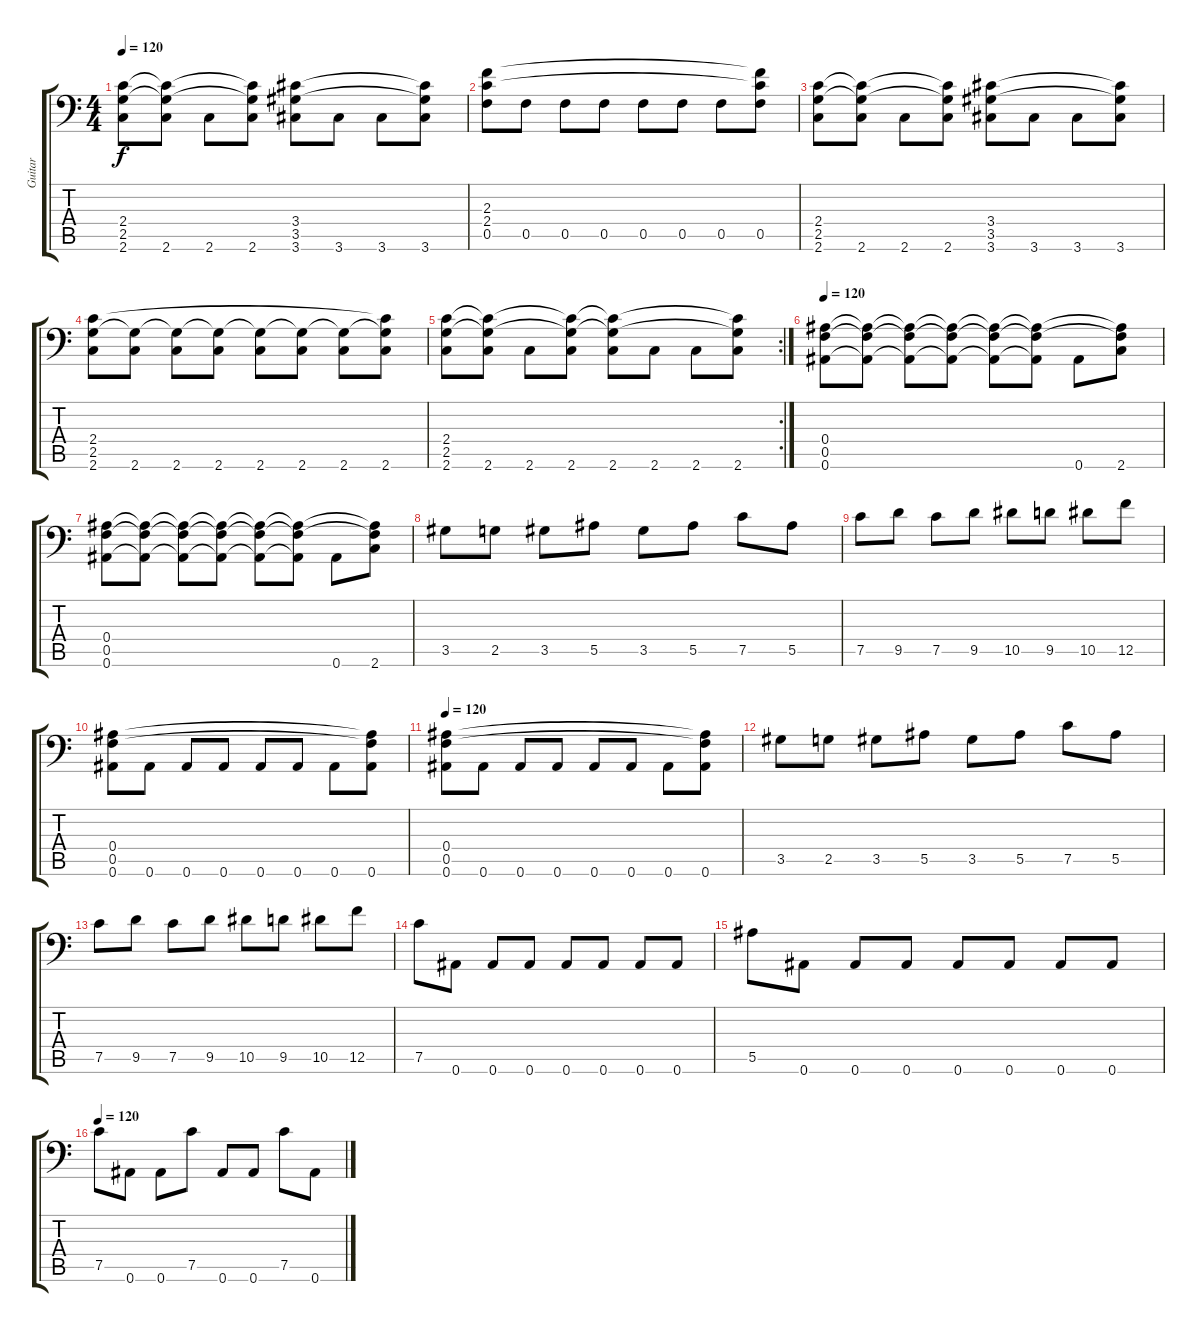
\track ("Guitar" "Guitar") {instrument distortionguitar}
\staff {score tabs}
\tuning (C4 G3 Eb3 Bb2 F2 Bb1) {hide}
\ts (4 4)
\tempo 120
\clef f4
\ks c
(2.4 2.5 2.6).8{dy f} (2.4{t} 2.5{t} 2.6).8 2.6.8 (2.4{t} 2.5{t} 2.6).8 (3.4 3.5 3.6).8 3.6.8 3.6.8 (3.4{t} 3.5{t} 3.6).8 |
(2.3 2.4 0.5).8 0.5.8 0.5.8 0.5.8 0.5.8 0.5.8 0.5.8 (2.3{t} 2.4{t} 0.5).8 |
(2.4 2.5 2.6).8 (2.4{t} 2.5{t} 2.6).8 2.6.8 (2.4{t} 2.5{t} 2.6).8 (3.4 3.5 3.6).8 3.6.8 3.6.8 (3.4{t} 3.5{t} 3.6).8 |
(2.4 2.5 2.6).8 (2.5{t} 2.6).8 (2.5{t} 2.6).8 (2.5{t} 2.6).8 (2.5{t} 2.6).8 (2.5{t} 2.6).8 (2.5{t} 2.6).8 (2.4{t} 2.5{t} 2.6).8 |
\rc 2
(2.4 2.5 2.6).8 (2.4{t} 2.5{t} 2.6).8 2.6.8 (2.4{t} 2.5{t} 2.6).8 (2.4{t} 2.5{t} 2.6).8 2.6.8 2.6.8 (2.4{t} 2.5{t} 2.6).8 |
\tempo 120
(0.4 0.5 0.6).8 (0.4{t} 0.5{t} 0.6{t}).8 (0.4{t} 0.5{t} 0.6{t}).8 (0.4{t} 0.5{t} 0.6{t}).8 (0.4{t} 0.5{t} 0.6{t}).8 (0.4{t} 0.5{t} 0.6{t}).8 0.6.8 (0.4{t} 0.5{t} 2.6).8 |
(0.4 0.5 0.6).8 (0.4{t} 0.5{t} 0.6{t}).8 (0.4{t} 0.5{t} 0.6{t}).8 (0.4{t} 0.5{t} 0.6{t}).8 (0.4{t} 0.5{t} 0.6{t}).8 (0.4{t} 0.5{t} 0.6{t}).8 0.6.8 (0.4{t} 0.5{t} 2.6).8 |
3.5.8 2.5.8 3.5.8 5.5.8 3.5.8 5.5.8 7.5.8 5.5.8 |
7.5.8 9.5.8 7.5.8 9.5.8 10.5.8 9.5.8 10.5.8 12.5.8 |
(0.4 0.5 0.6).8 0.6.8 0.6.8 0.6.8 0.6.8 0.6.8 0.6.8 (0.4{t} 0.5{t} 0.6).8 |
\tempo 120
(0.4 0.5 0.6).8 0.6.8 0.6.8 0.6.8 0.6.8 0.6.8 0.6.8 (0.4{t} 0.5{t} 0.6).8 |
3.5.8 2.5.8 3.5.8 5.5.8 3.5.8 5.5.8 7.5.8 5.5.8 |
7.5.8 9.5.8 7.5.8 9.5.8 10.5.8 9.5.8 10.5.8 12.5.8 |
7.5.8 0.6.8 0.6.8 0.6.8 0.6.8 0.6.8 0.6.8 0.6.8 |
5.5.8 0.6.8 0.6.8 0.6.8 0.6.8 0.6.8 0.6.8 0.6.8 |
\tempo 120
7.5.8 0.6.8 0.6.8 7.5.8 0.6.8 0.6.8 7.5.8 0.6.8
